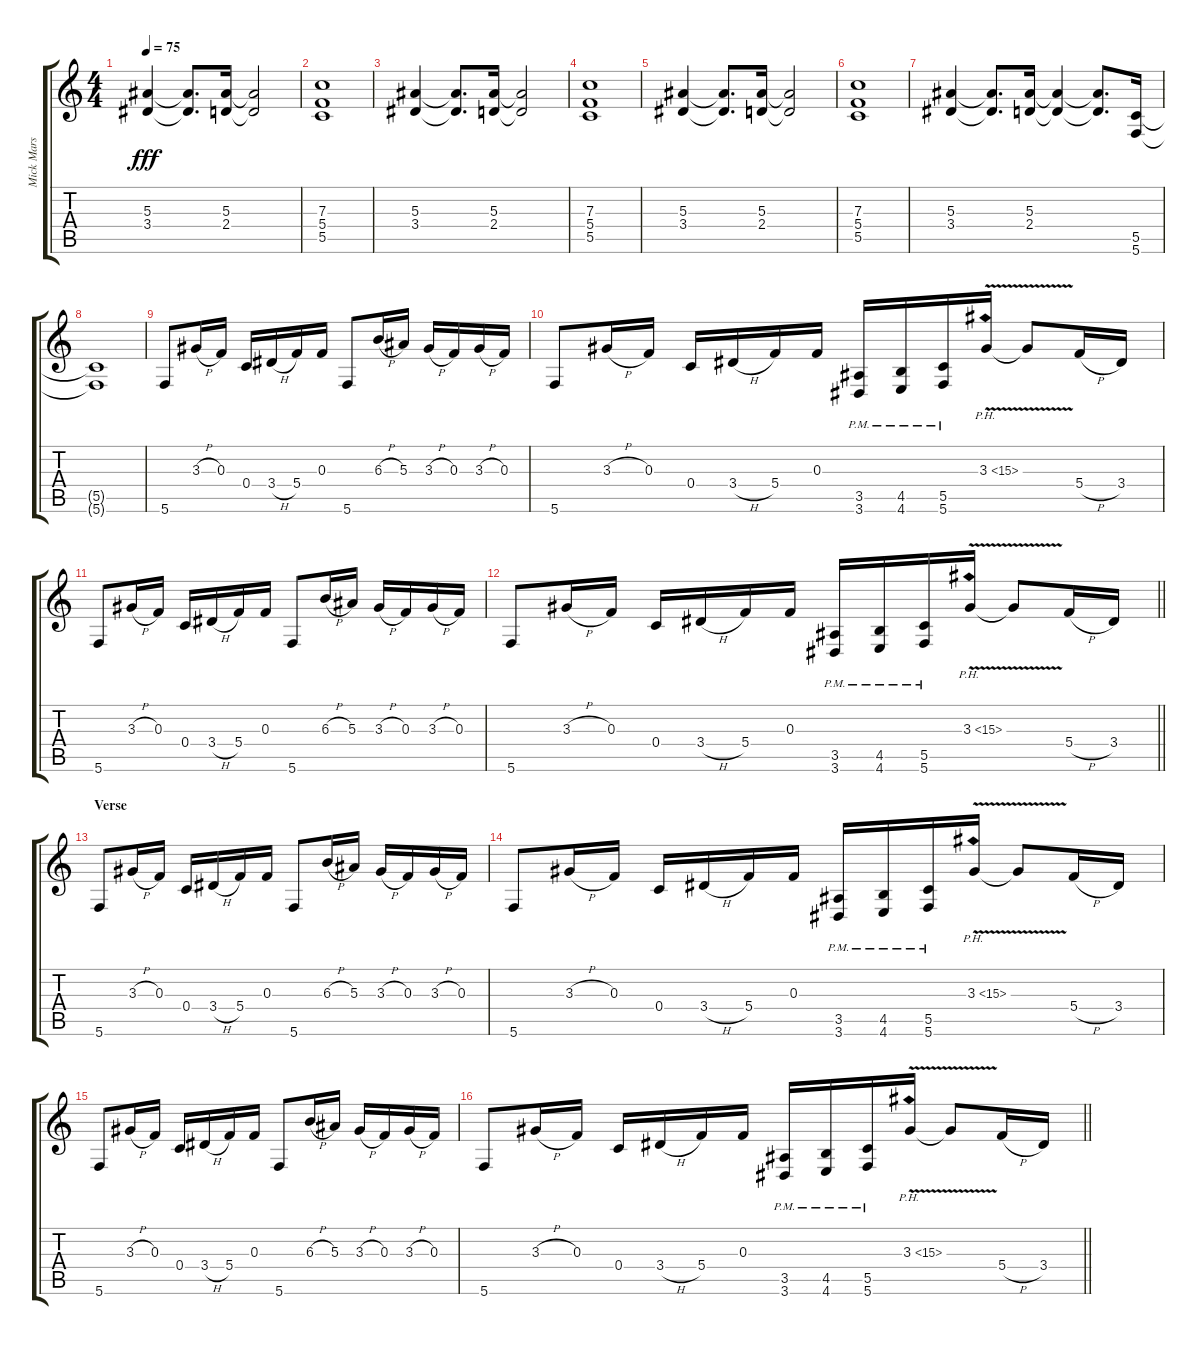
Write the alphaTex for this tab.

\track ("Mick Mars - Rhytm Guitar" "Mick Mars ") {instrument distortionguitar}
\staff {score tabs}
\tuning (D4 A3 F3 C3 G2 C2) {hide}
\ts (4 4)
\tempo 75
\clef g2
\ks c
(5.3 3.4).4{dy fff} (5.3{t} 3.4{t}).8{d} (5.3 2.4).16 (5.3{t} 2.4{t}).2 |
(7.3 5.4 5.5).1 |
(5.3 3.4).4 (5.3{t} 3.4{t}).8{d} (5.3 2.4).16 (5.3{t} 2.4{t}).2 |
(7.3 5.4 5.5).1 |
(5.3 3.4).4 (5.3{t} 3.4{t}).8{d} (5.3 2.4).16 (5.3{t} 2.4{t}).2 |
(7.3 5.4 5.5).1 |
(5.3 3.4).4 (5.3{t} 3.4{t}).8{d} (5.3 2.4).16 (5.3{t} 2.4{t}).4 (5.3{t} 2.4{t}).8{d} (5.5 5.6).16 |
(5.5{t} 5.6{t}).1 |
5.6.8 3.3{h}.16 0.3.16 0.4.16 3.4{h}.16 5.4.16 0.3.16 5.6.8 6.3{h}.16 5.3.16 3.3{h}.16 0.3.16 3.3{h}.16 0.3.16 |
5.6.8 3.3{h}.16 0.3.16 0.4.16 3.4{h}.16 5.4.16 0.3.16 (3.5{pm} 3.6{pm}).16 (4.5{pm} 4.6{pm}).16 (5.5{pm} 5.6{pm}).16 3.3{ph 12 v}.16 3.3{t}.8 5.4{h}.16 3.4.16 |
5.6.8 3.3{h}.16 0.3.16 0.4.16 3.4{h}.16 5.4.16 0.3.16 5.6.8 6.3{h}.16 5.3.16 3.3{h}.16 0.3.16 3.3{h}.16 0.3.16 |
\barLineRight lightlight
5.6.8 3.3{h}.16 0.3.16 0.4.16 3.4{h}.16 5.4.16 0.3.16 (3.5{pm} 3.6{pm}).16 (4.5{pm} 4.6{pm}).16 (5.5{pm} 5.6{pm}).16 3.3{ph 12 v}.16 3.3{t}.8 5.4{h}.16 3.4.16 |
\section ("" "Verse")
5.6.8 3.3{h}.16 0.3.16 0.4.16 3.4{h}.16 5.4.16 0.3.16 5.6.8 6.3{h}.16 5.3.16 3.3{h}.16 0.3.16 3.3{h}.16 0.3.16 |
5.6.8 3.3{h}.16 0.3.16 0.4.16 3.4{h}.16 5.4.16 0.3.16 (3.5{pm} 3.6{pm}).16 (4.5{pm} 4.6{pm}).16 (5.5{pm} 5.6{pm}).16 3.3{ph 12 v}.16 3.3{t}.8 5.4{h}.16 3.4.16 |
5.6.8 3.3{h}.16 0.3.16 0.4.16 3.4{h}.16 5.4.16 0.3.16 5.6.8 6.3{h}.16 5.3.16 3.3{h}.16 0.3.16 3.3{h}.16 0.3.16 |
\barLineRight lightlight
5.6.8 3.3{h}.16 0.3.16 0.4.16 3.4{h}.16 5.4.16 0.3.16 (3.5{pm} 3.6{pm}).16 (4.5{pm} 4.6{pm}).16 (5.5{pm} 5.6{pm}).16 3.3{ph 12 v}.16 3.3{t}.8 5.4{h}.16 3.4.16
